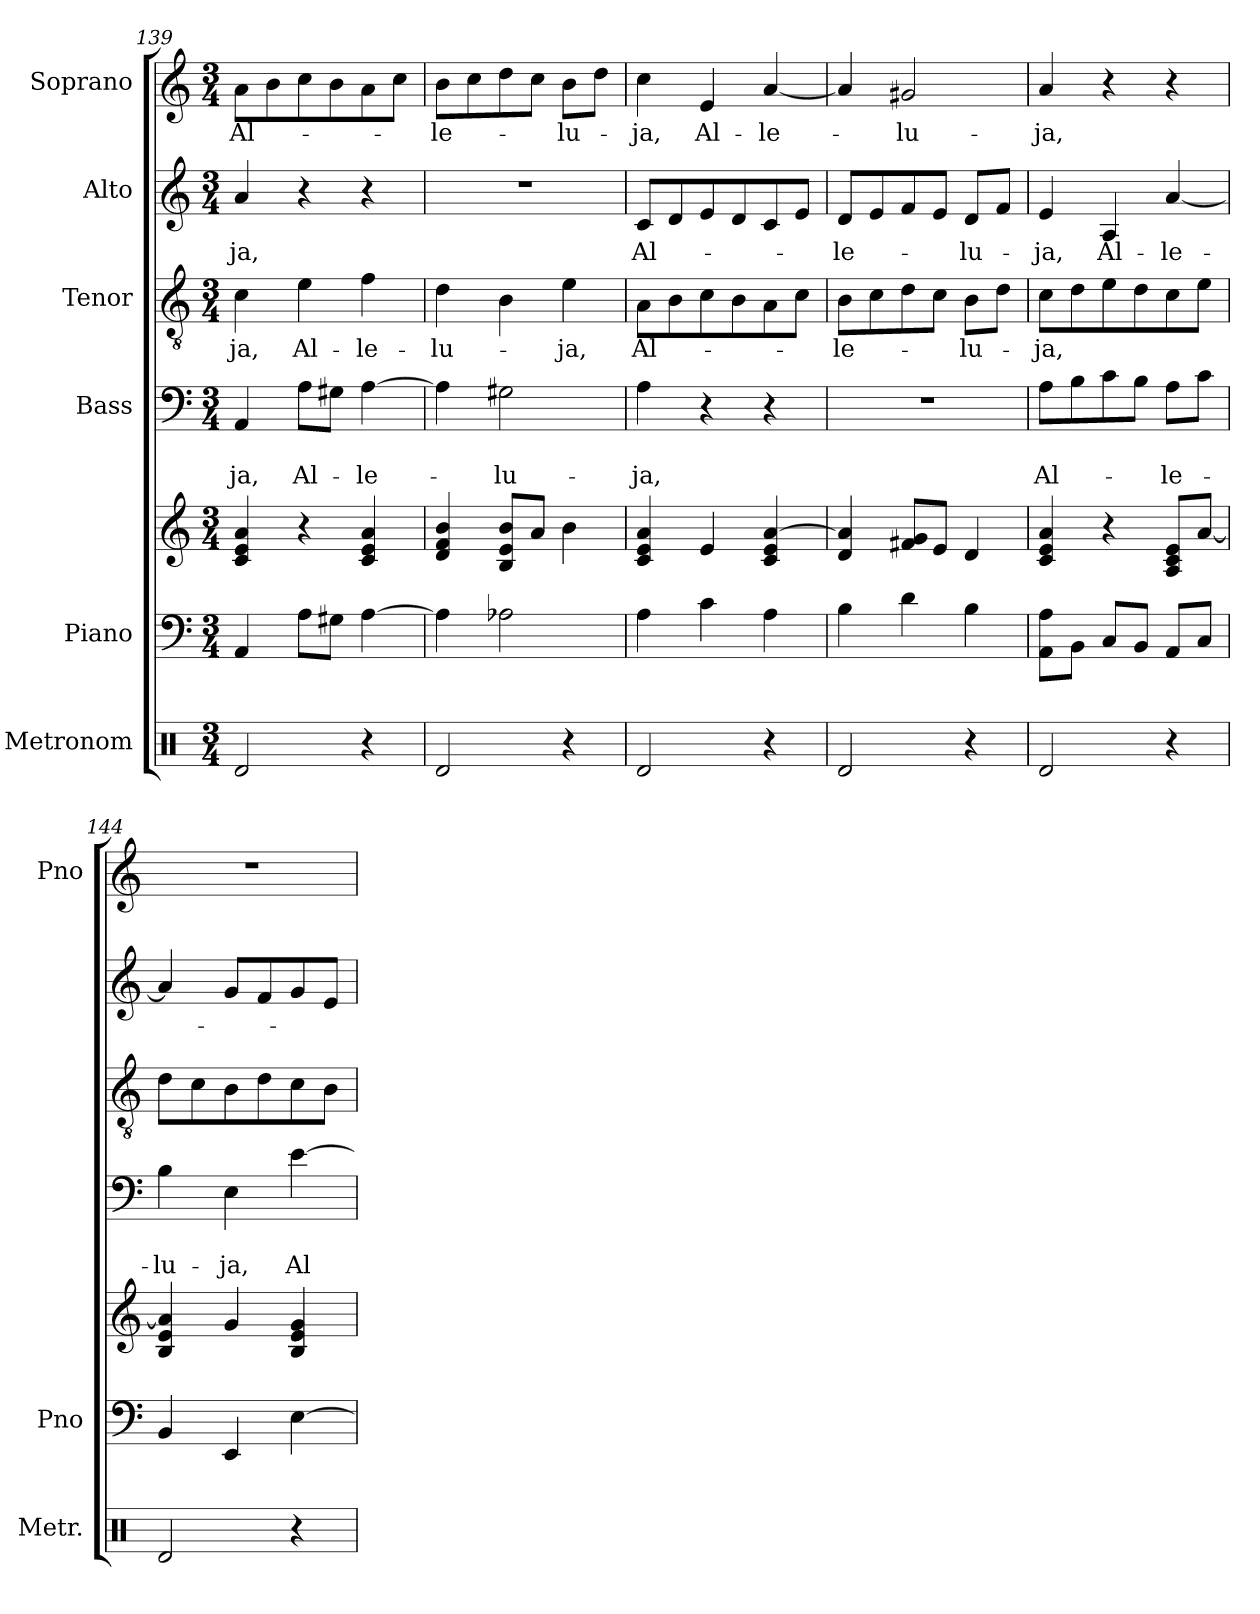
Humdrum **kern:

**kern	**kern	**kern	**kern	**text	**text	**kern	**text	**kern	**text	**kern	**text
*part6	*part5	*part5	*part4	*part4	*part4	*part3	*part3	*part2	*part2	*part1	*part1
*staff7	*staff6	*staff5	*staff4	*staff4	*staff4	*staff3	*staff3	*staff2	*staff2	*staff1	*staff1
*I"Metronom	*I"Piano	*	*I"Bass	*	*	*I"Tenor	*	*I"Alto	*	*I"Soprano	*
*I'Metr.	*I'Pno	*	*	*	*	*	*	*	*	*I'Pno	*
*clefX	*clefF4	*clefG2	*clefF4	*	*	*clefGv2	*	*clefG2	*	*clefG2	*
*k[]	*k[]	*k[]	*k[]	*	*	*k[]	*	*k[]	*	*k[]	*
*M3/4	*M3/4	*M3/4	*M3/4	*	*	*M3/4	*	*M3/4	*	*M3/4	*
=139	=139	=139	=139	=139	=139	=139	=139	=139	=139	=139	=139
!	!	!	!	!	!LO:LY:b	!	!LO:LY:b	!	!LO:LY:b	!	!LO:LY:b
2Rd/	4AA/	4c/ 4e/ 4a/	4AA/	.	-ja,	4c\	-ja,	4a/	-ja,	8a\L	Al-
.	.	.	.	.	.	.	.	.	.	8b\	.
!	!	!	!	!	!LO:LY:b	!	!LO:LY:b	!	!	!	!
.	8A\L	4r	8A\L	.	Al-	4e\	Al-	4r	.	8cc\	.
.	8G#X\J	.	8G#X\J	.	.	.	.	.	.	8b\	.
!	!	!	!	!	!LO:LY:b	!	!LO:LY:b	!	!	!	!
4r	[4A\	4c/ 4e/ 4a/	[4A\	.	-le-	4f\	-le-	4r	.	8a\	.
.	.	.	.	.	.	.	.	.	.	8cc\J	.
=140	=140	=140	=140	=140	=140	=140	=140	=140	=140	=140	=140
!	!	!	!	!	!	!	!LO:LY:b	!	!	!	!LO:LY:b
2Rd/	4A\]	4d/ 4f/ 4b/	4A\]	.	.	4d\	-lu-	2.r	.	8b\L	-le-
.	.	.	.	.	.	.	.	.	.	8cc\	.
!	!	!	!	!	!LO:LY:b	!	!	!	!	!	!
.	2A-X\	8B/ 8e/ 8b/L	2G#X\	.	-lu-	4B\	.	.	.	8dd\	.
.	.	8a/J	.	.	.	.	.	.	.	8cc\J	.
!	!	!	!	!	!	!	!LO:LY:b	!	!	!	!LO:LY:b
4r	.	4b\	.	.	.	4e\	-ja,	.	.	8b\L	-lu-
.	.	.	.	.	.	.	.	.	.	8dd\J	.
!!LO:PB:g=z
=141	=141	=141	=141	=141	=141	=141	=141	=141	=141	=141	=141
!	!	!	!	!	!LO:LY:b	!	!LO:LY:b	!	!LO:LY:b	!	!LO:LY:b
2Rd/	4A\	4c/ 4e/ 4a/	4A\	.	-ja,	8A\L	Al-	8c/L	Al-	4cc\	-ja,
.	.	.	.	.	.	8B\	.	8d/	.	.	.
!	!	!	!	!	!	!	!	!	!	!	!LO:LY:b
.	4c\	4e/	4r	.	.	8c\	.	8e/	.	4e/	Al-
.	.	.	.	.	.	8B\	.	8d/	.	.	.
!	!	!	!	!	!	!	!	!	!	!	!LO:LY:b
4r	4A\	4c/ 4e/ [4a/	4r	.	.	8A\	.	8c/	.	[4a/	-le-
.	.	.	.	.	.	8c\J	.	8e/J	.	.	.
=142	=142	=142	=142	=142	=142	=142	=142	=142	=142	=142	=142
!	!	!	!	!	!	!	!LO:LY:b	!	!LO:LY:b	!	!
2Rd/	4B\	4d/ 4a/]	2.r	.	.	8B\L	-le-	8d/L	-le-	4a/]	.
.	.	.	.	.	.	8c\	.	8e/	.	.	.
!	!	!	!	!	!	!	!	!	!	!	!LO:LY:b
.	4d\	8f#X/ 8g/L	.	.	.	8d\	.	8f/	.	2g#X/	-lu-
.	.	8e/J	.	.	.	8c\J	.	8e/J	.	.	.
!	!	!	!	!	!	!	!LO:LY:b	!	!LO:LY:b	!	!
4r	4B\	4d/	.	.	.	8B\L	-lu-	8d/L	-lu-	.	.
.	.	.	.	.	.	8d\J	.	8f/J	.	.	.
=143	=143	=143	=143	=143	=143	=143	=143	=143	=143	=143	=143
!	!	!	!	!	!LO:LY:b	!	!LO:LY:b	!	!LO:LY:b	!	!LO:LY:b
2Rd/	8AA\ 8A\L	4c/ 4e/ 4a/	8A\L	.	Al-	8c\L	-ja,	4e/	-ja,	4a/	-ja,
.	8BB\J	.	8B\	.	.	8d\	.	.	.	.	.
!	!	!	!	!	!	!	!	!	!LO:LY:b	!	!
.	8C/L	4r	8c\	.	.	8e\	.	4A/	Al-	4r	.
.	8BB/J	.	8B\J	.	.	8d\	.	.	.	.	.
!	!	!	!	!	!LO:LY:b	!	!	!	!LO:LY:b	!	!
4r	8AA/L	8A/ 8c/ 8e/L	8A\L	.	-le-	8c\	.	[4a/	-le-	4r	.
.	8C/J	[8a/J	8c\J	.	.	8e\J	.	.	.	.	.
=144	=144	=144	=144	=144	=144	=144	=144	=144	=144	=144	=144
!	!	!	!	!	!LO:LY:b	!	!	!	!	!	!
2Rd/	4BB/	4B/ 4e/ 4a/]	4B\	.	-lu-	8d\L	.	4a/]	.	2.r	.
.	.	.	.	.	.	8c\	.	.	.	.	.
!	!	!	!	!	!LO:LY:b	!	!	!	!	!	!
.	4EE/	4g/	4E\	.	-ja,	8B\	.	8g/L	.	.	.
.	.	.	.	.	.	8d\	.	8f/	.	.	.
!	!	!	!	!	!LO:LY:b	!	!	!	!	!	!
4r	[4E\	4B/ 4e/ 4g/	[4e\	.	Al-	8c\	.	8g/	.	.	.
.	.	.	.	.	.	8B\J	.	8e/J	.	.	.
=	=	=	=	=	=	=	=	=	=	=	=
*-	*-	*-	*-	*-	*-	*-	*-	*-	*-	*-	*-
